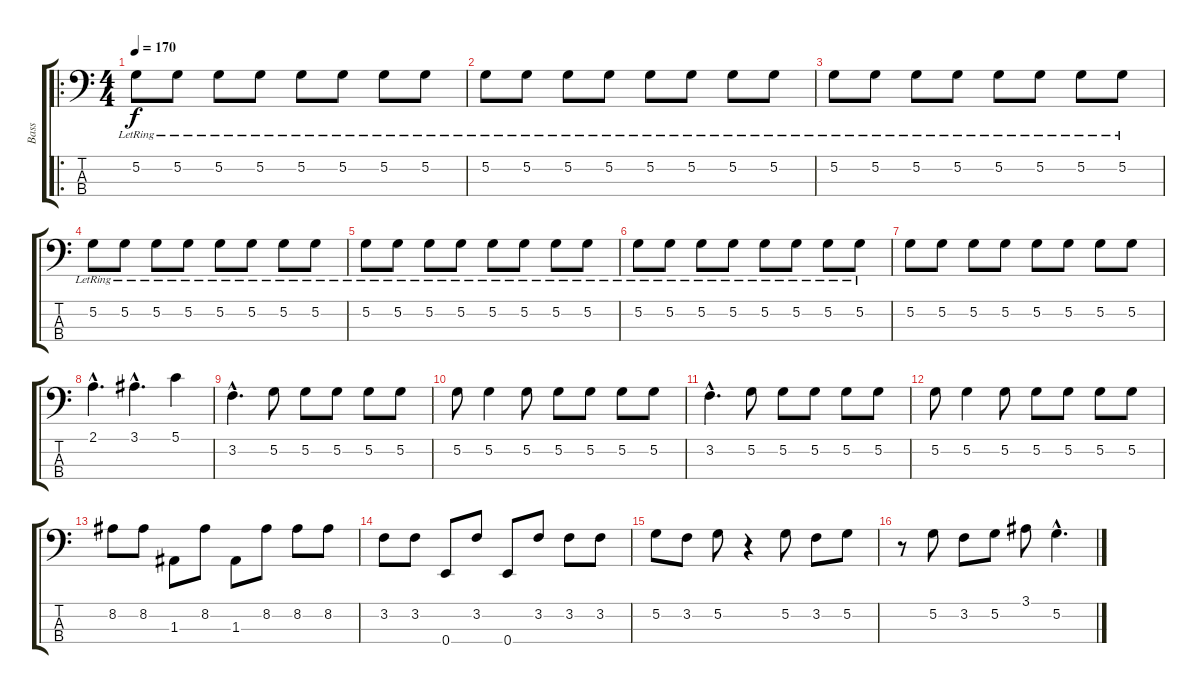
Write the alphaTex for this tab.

\track ("Bass" "Bass") {instrument electricbasspick}
\staff {score tabs}
\tuning (G2 D2 A1 E1) {hide}
\ro
\ts (4 4)
\tempo 170
\clef f4
\ks c
5.2{lr}.8{dy f instrument electricbasspick} 5.2{lr}.8 5.2{lr}.8 5.2{lr}.8 5.2{lr}.8 5.2{lr}.8 5.2{lr}.8 5.2{lr}.8 |
5.2{lr}.8 5.2{lr}.8 5.2{lr}.8 5.2{lr}.8 5.2{lr}.8 5.2{lr}.8 5.2{lr}.8 5.2{lr}.8 |
5.2{lr}.8 5.2{lr}.8 5.2{lr}.8 5.2{lr}.8 5.2{lr}.8 5.2{lr}.8 5.2{lr}.8 5.2{lr}.8 |
5.2{lr}.8 5.2{lr}.8 5.2{lr}.8 5.2{lr}.8 5.2{lr}.8 5.2{lr}.8 5.2{lr}.8 5.2{lr}.8 |
5.2{lr}.8 5.2{lr}.8 5.2{lr}.8 5.2{lr}.8 5.2{lr}.8 5.2{lr}.8 5.2{lr}.8 5.2{lr}.8 |
5.2{lr}.8 5.2{lr}.8 5.2{lr}.8 5.2{lr}.8 5.2{lr}.8 5.2{lr}.8 5.2{lr}.8 5.2{lr}.8 |
5.2.8 5.2.8 5.2.8 5.2.8 5.2.8 5.2.8 5.2.8 5.2.8 |
2.1{hac}.4{d} 3.1{hac}.4{d} 5.1.4 |
3.2{hac}.4{d} 5.2.8 5.2.8 5.2.8 5.2.8 5.2.8 |
5.2.8 5.2.4 5.2.8 5.2.8 5.2.8 5.2.8 5.2.8 |
3.2{hac}.4{d} 5.2.8 5.2.8 5.2.8 5.2.8 5.2.8 |
5.2.8 5.2.4 5.2.8 5.2.8 5.2.8 5.2.8 5.2.8 |
8.2.8 8.2.8 1.3.8 8.2.8 1.3.8 8.2.8 8.2.8 8.2.8 |
3.2.8 3.2.8 0.4.8 3.2.8 0.4.8 3.2.8 3.2.8 3.2.8 |
5.2.8 3.2.8 5.2.8 r.4 5.2.8 3.2.8 5.2.8 |
r.8 5.2.8 3.2.8 5.2.8 3.1.8 5.2{hac}.4{d}
